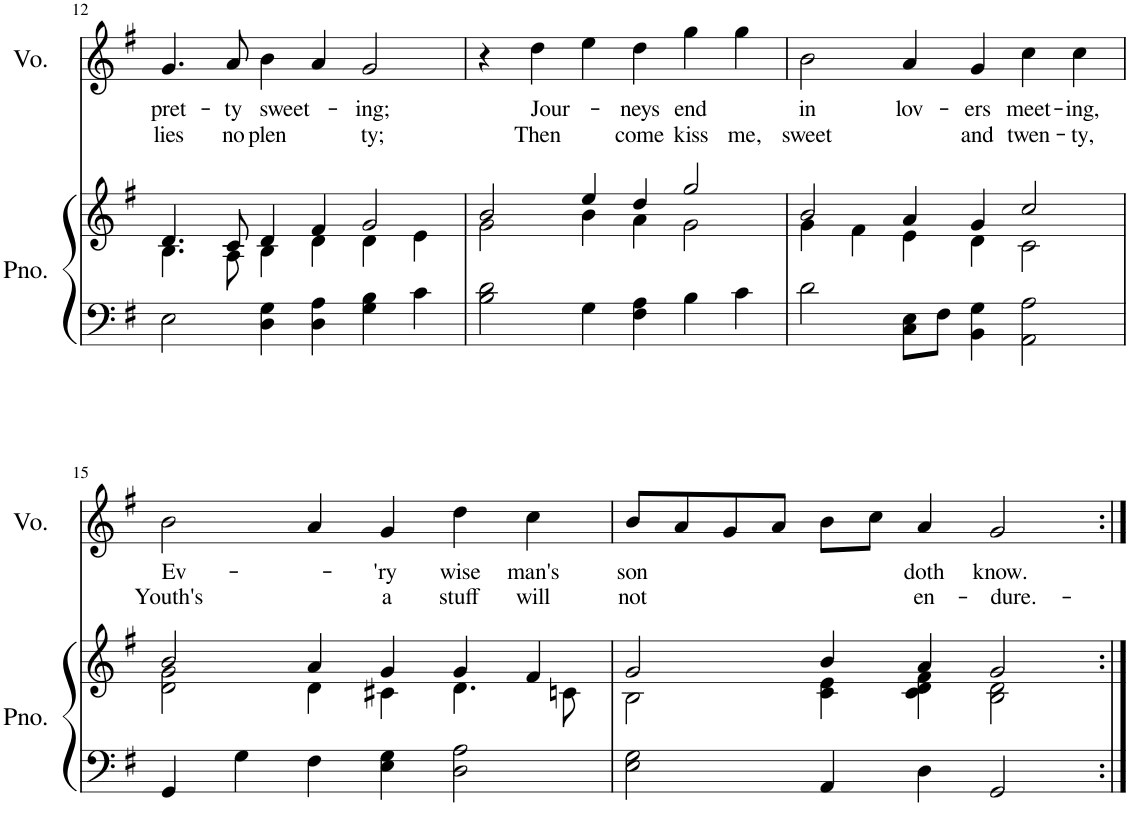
**kern	**kern	**kern	**text	**text
*part2	*part2	*part1	*part1	*part1
*staff3	*staff2	*staff1	*staff1	*staff1
*I"Piano	*	*I"Voice	*	*
*I'Pno.	*	*I'Vo.	*	*
!!LO:PB:g=z
*clefF4	*clefG2	*clefG2	*	*
*k[f#]	*k[f#]	*k[f#]	*	*
*M3/2	*M3/2	*M3/2	*	*
=12	=12	=12	=12	=12
*	*^	*	*	*
!	!	!	!	!LO:LY:b	!LO:LY:b
2E\	4.d/	4.B\	4.g/	pret-	lies
!	!	!	!	!LO:LY:b	!LO:LY:b
.	8c/	8A\	8a/	-ty	no
!	!	!	!	!LO:LY:b	!LO:LY:b
4D\ 4G\	4d/	4B\	4b\	sweet-	-plen
4D\ 4A\	4f#/	4d\	4a/	.	.
!	!	!	!	!LO:LY:b	!LO:LY:b
4G\ 4B\	2g/	4d\	2g/	-ing;	ty;
4c\	.	4e\	.	.	.
=13	=13	=13	=13	=13	=13
2B\ 2d\	2b/	2g\	4r	.	.
!	!	!	!	!LO:LY:b	!LO:LY:b
.	.	.	4dd\	Jour-	Then
4G\	4ee/	4b\	4ee\	.	.
!	!	!	!	!LO:LY:b	!LO:LY:b
4F#\ 4A\	4dd/	4a\	4dd\	neys	come
!	!	!	!	!LO:LY:b	!LO:LY:b
4B\	2gg/	2g\	4gg\	end	kiss
!	!	!	!	!	!LO:LY:b
4c\	.	.	4gg\	.	me,
=14	=14	=14	=14	=14	=14
!	!	!	!	!LO:LY:b	!LO:LY:b
2d\	2b/	4g\	2b\	in	sweet
.	.	4f#\	.	.	.
!	!	!	!	!LO:LY:b	!
8C\ 8E\L	4a/	4e\	4a/	lov-	.
8F#\J	.	.	.	.	.
!	!	!	!	!LO:LY:b	!LO:LY:b
4BB\ 4G\	4g/	4d\	4g/	-ers	and
!	!	!	!	!LO:LY:b	!LO:LY:b
2AA\ 2A\	2cc/	2c\	4cc\	meet-	twen-
!	!	!	!	!LO:LY:b	!LO:LY:b
.	.	.	4cc\	-ing,	-ty,
!!LO:LB:g=z
=15	=15	=15	=15	=15	=15
!	!	!	!	!LO:LY:b	!LO:LY:b
4GG/	2b/	2d\ 2g\	2b\	Ev-	Youth's
4G\	.	.	.	.	.
4F#\	4a/	4d\	4a/	.	.
!	!	!	!	!LO:LY:b	!LO:LY:b
4E\ 4G\	4g/	4c#X\	4g/	-'ry	a
!	!	!	!	!LO:LY:b	!LO:LY:b
2D\ 2A\	4g/	4.d\	4dd\	wise	stuff
!	!	!	!	!LO:LY:b	!LO:LY:b
.	4f#/	.	4cc\	man's	will
.	.	8cn\	.	.	.
=16	=16	=16	=16	=16	=16
!	!	!	!	!LO:LY:b	!LO:LY:b
2E\ 2G\	2g/	2B\	8b/L	son	not
.	.	.	8a/	.	.
.	.	.	8g/	.	.
.	.	.	8a/J	.	.
4AA/	4b/	4c\ 4e\	8b\L	.	.
.	.	.	8cc\J	.	.
!	!	!	!	!LO:LY:b	!LO:LY:b
4D\	4a/	4c\ 4d\ 4f#\	4a/	doth	en-
!	!	!	!	!LO:LY:b	!LO:LY:b
2GG/	2g/	2B\ 2d\	2g/	know.	-dure.-
*	*v	*v	*	*	*
=:|!	=:|!	=:|!	=:|!	=:|!
*-	*-	*-	*-	*-
